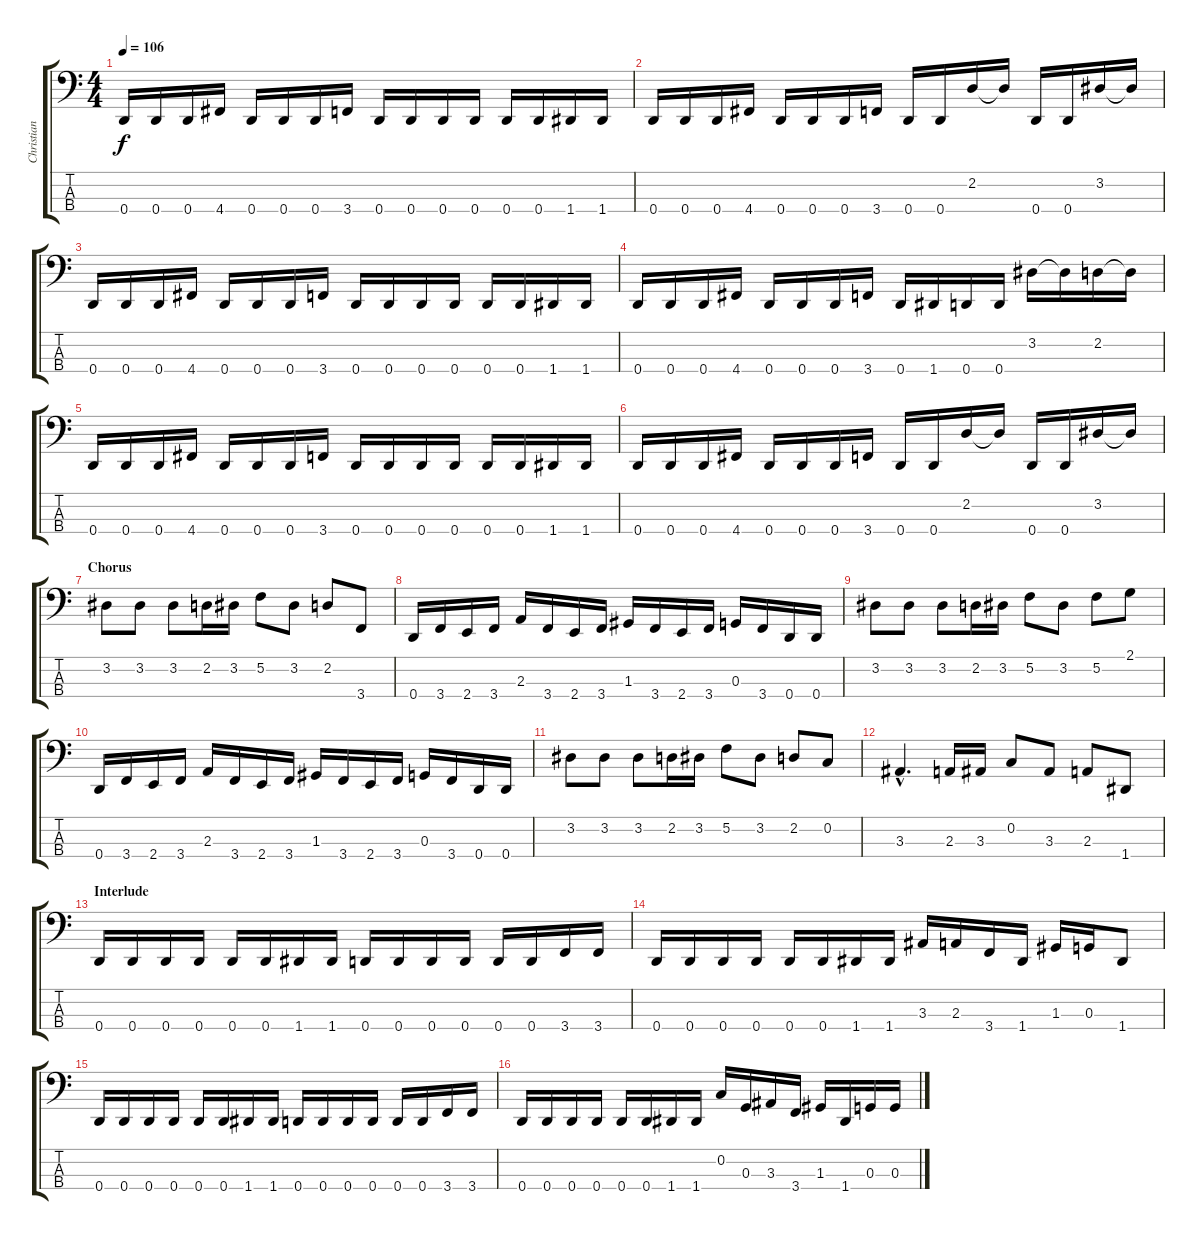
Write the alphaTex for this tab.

\track ("Christian Giesler" "Christian ") {instrument electricbassfinger}
\staff {score tabs}
\tuning (F2 C2 G1 D1) {hide}
\ts (4 4)
\tempo 106
\clef f4
\ks c
0.4.16{dy f} 0.4.16 0.4.16 4.4.16 0.4.16 0.4.16 0.4.16 3.4.16 0.4.16 0.4.16 0.4.16 0.4.16 0.4.16 0.4.16 1.4.16 1.4.16 |
0.4.16 0.4.16 0.4.16 4.4.16 0.4.16 0.4.16 0.4.16 3.4.16 0.4.16 0.4.16 2.2.16 2.2{t}.16 0.4.16 0.4.16 3.2.16 3.2{t}.16 |
0.4.16 0.4.16 0.4.16 4.4.16 0.4.16 0.4.16 0.4.16 3.4.16 0.4.16 0.4.16 0.4.16 0.4.16 0.4.16 0.4.16 1.4.16 1.4.16 |
0.4.16 0.4.16 0.4.16 4.4.16 0.4.16 0.4.16 0.4.16 3.4.16 0.4.16 1.4.16 0.4.16 0.4.16 3.2.16 3.2{t}.16 2.2.16 2.2{t}.16 |
0.4.16 0.4.16 0.4.16 4.4.16 0.4.16 0.4.16 0.4.16 3.4.16 0.4.16 0.4.16 0.4.16 0.4.16 0.4.16 0.4.16 1.4.16 1.4.16 |
0.4.16 0.4.16 0.4.16 4.4.16 0.4.16 0.4.16 0.4.16 3.4.16 0.4.16 0.4.16 2.2.16 2.2{t}.16 0.4.16 0.4.16 3.2.16 3.2{t}.16 |
\section ("" "Chorus")
3.2.8 3.2.8 3.2.8 2.2.16 3.2.16 5.2.8 3.2.8 2.2.8 3.4.8 |
0.4.16 3.4.16 2.4.16 3.4.16 2.3.16 3.4.16 2.4.16 3.4.16 1.3.16 3.4.16 2.4.16 3.4.16 0.3.16 3.4.16 0.4.16 0.4.16 |
3.2.8 3.2.8 3.2.8 2.2.16 3.2.16 5.2.8 3.2.8 5.2.8 2.1.8 |
0.4.16 3.4.16 2.4.16 3.4.16 2.3.16 3.4.16 2.4.16 3.4.16 1.3.16 3.4.16 2.4.16 3.4.16 0.3.16 3.4.16 0.4.16 0.4.16 |
3.2.8 3.2.8 3.2.8 2.2.16 3.2.16 5.2.8 3.2.8 2.2.8 0.2.8 |
3.3{hac}.4{d} 2.3.16 3.3.16 0.2.8 3.3.8 2.3.8 1.4.8 |
\section ("" "Interlude")
0.4.16 0.4.16 0.4.16 0.4.16 0.4.16 0.4.16 1.4.16 1.4.16 0.4.16 0.4.16 0.4.16 0.4.16 0.4.16 0.4.16 3.4.16 3.4.16 |
0.4.16 0.4.16 0.4.16 0.4.16 0.4.16 0.4.16 1.4.16 1.4.16 3.3.16 2.3.16 3.4.16 1.4.16 1.3.16 0.3.16 1.4.8 |
0.4.16 0.4.16 0.4.16 0.4.16 0.4.16 0.4.16 1.4.16 1.4.16 0.4.16 0.4.16 0.4.16 0.4.16 0.4.16 0.4.16 3.4.16 3.4.16 |
0.4.16 0.4.16 0.4.16 0.4.16 0.4.16 0.4.16 1.4.16 1.4.16 0.2.16 0.3.16 3.3.16 3.4.16 1.3.16 1.4.16 0.3.16 0.3.16
